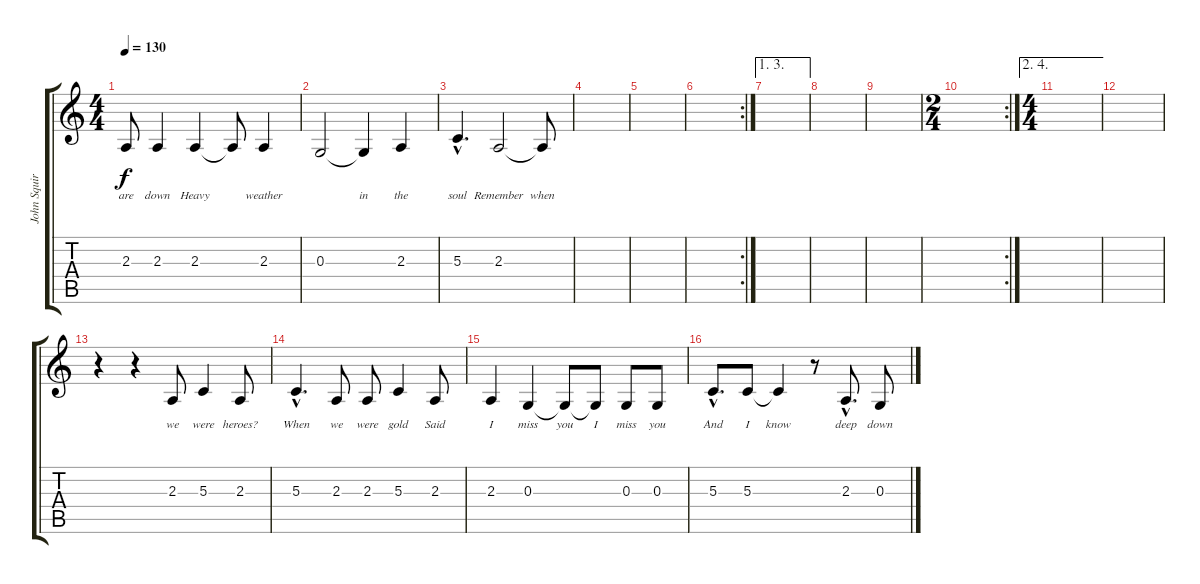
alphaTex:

\track ("John Squire - Vocal" "John Squir") {instrument clarinet}
\staff {score tabs}
\tuning (E4 B3 G3 D3 A2 E2) {hide}
\ts (4 4)
\tempo 130
\clef g2
\ks c
2.3.8{lyrics (0 "are") lyrics (1 "") lyrics (2 "") lyrics (3 "") lyrics (4 "") dy f} 2.3.4{lyrics (0 "down") lyrics (1 "") lyrics (2 "") lyrics (3 "") lyrics (4 "")} 2.3.4{lyrics (0 "Heavy") lyrics (1 "") lyrics (2 "") lyrics (3 "") lyrics (4 "")} 2.3{t}.8{lyrics (0 "") lyrics (1 "") lyrics (2 "") lyrics (3 "") lyrics (4 "")} 2.3.4{lyrics (0 "weather") lyrics (1 "") lyrics (2 "") lyrics (3 "") lyrics (4 "")} |
0.3.2{lyrics (0 "") lyrics (1 "") lyrics (2 "") lyrics (3 "") lyrics (4 "")} 0.3{t}.4{lyrics (0 "in") lyrics (1 "") lyrics (2 "") lyrics (3 "") lyrics (4 "")} 2.3.4{lyrics (0 "the") lyrics (1 "") lyrics (2 "") lyrics (3 "") lyrics (4 "")} |
5.3{hac}.4{d lyrics (0 "soul") lyrics (1 "") lyrics (2 "") lyrics (3 "") lyrics (4 "")} 2.3.2{lyrics (0 "Remember") lyrics (1 "") lyrics (2 "") lyrics (3 "") lyrics (4 "")} 2.3{t}.8{lyrics (0 "when") lyrics (1 "") lyrics (2 "") lyrics (3 "") lyrics (4 "")} |
|
|
\rc 2
|
\ae (1 3)
|
|
|
\rc 2
\ts (2 4)
|
\ae (2 4)
\ts (4 4)
|
|
r.4 r.4 2.3.8{lyrics (0 "we") lyrics (1 "") lyrics (2 "") lyrics (3 "") lyrics (4 "")} 5.3.4{lyrics (0 "were") lyrics (1 "") lyrics (2 "") lyrics (3 "") lyrics (4 "")} 2.3.8{lyrics (0 "heroes?") lyrics (1 "") lyrics (2 "") lyrics (3 "") lyrics (4 "")} |
5.3{hac}.4{d lyrics (0 "When") lyrics (1 "") lyrics (2 "") lyrics (3 "") lyrics (4 "")} 2.3.8{lyrics (0 "we") lyrics (1 "") lyrics (2 "") lyrics (3 "") lyrics (4 "")} 2.3.8{lyrics (0 "were") lyrics (1 "") lyrics (2 "") lyrics (3 "") lyrics (4 "")} 5.3.4{lyrics (0 "gold") lyrics (1 "") lyrics (2 "") lyrics (3 "") lyrics (4 "")} 2.3.8{lyrics (0 "Said") lyrics (1 "") lyrics (2 "") lyrics (3 "") lyrics (4 "")} |
2.3.4{lyrics (0 "I") lyrics (1 "") lyrics (2 "") lyrics (3 "") lyrics (4 "")} 0.3.4{lyrics (0 "miss") lyrics (1 "") lyrics (2 "") lyrics (3 "") lyrics (4 "")} 0.3{t}.8{lyrics (0 "you") lyrics (1 "") lyrics (2 "") lyrics (3 "") lyrics (4 "")} 0.3{t}.8{lyrics (0 "I") lyrics (1 "") lyrics (2 "") lyrics (3 "") lyrics (4 "")} 0.3.8{lyrics (0 "miss") lyrics (1 "") lyrics (2 "") lyrics (3 "") lyrics (4 "")} 0.3.8{lyrics (0 "you") lyrics (1 "") lyrics (2 "") lyrics (3 "") lyrics (4 "")} |
5.3{hac}.8{d lyrics (0 "And") lyrics (1 "") lyrics (2 "") lyrics (3 "") lyrics (4 "")} 5.3.8{lyrics (0 "I") lyrics (1 "") lyrics (2 "") lyrics (3 "") lyrics (4 "")} 5.3{t}.4{lyrics (0 "know") lyrics (1 "") lyrics (2 "") lyrics (3 "") lyrics (4 "")} r.8 2.3{hac}.8{d lyrics (0 "deep") lyrics (1 "") lyrics (2 "") lyrics (3 "") lyrics (4 "")} 0.3.8{lyrics (0 "down") lyrics (1 "") lyrics (2 "") lyrics (3 "") lyrics (4 "")}
